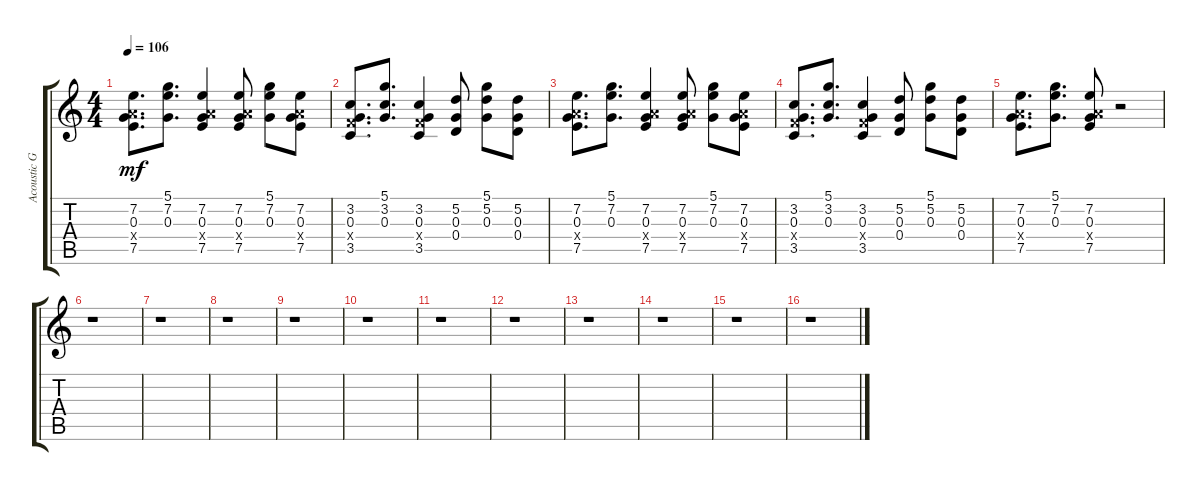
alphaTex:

\track ("Acoustic Guitar" "Acoustic G") {instrument acousticguitarnylon}
\staff {score tabs}
\tuning (D4 A3 G3 D3 A2 D2) {hide}
\ts (4 4)
\tempo 106
\clef g2
\ks c
(7.2 0.3 7.4{x} 7.5).8{d dy mf} (5.1 7.2 0.3).8{d} (7.2 0.3 7.4{x} 7.5).4 (7.2 0.3 7.4{x} 7.5).8 (5.1 7.2 0.3).8 (7.2 0.3 7.4{x} 7.5).8 |
(3.2 0.3 3.4{x} 3.5).8{d} (5.1 3.2 0.3).8{d} (3.2 0.3 3.4{x} 3.5).4 (5.2 0.3 0.4).8 (5.1 5.2 0.3).8 (5.2 0.3 0.4).8 |
(7.2 0.3 7.4{x} 7.5).8{d} (5.1 7.2 0.3).8{d} (7.2 0.3 7.4{x} 7.5).4 (7.2 0.3 7.4{x} 7.5).8 (5.1 7.2 0.3).8 (7.2 0.3 7.4{x} 7.5).8 |
(3.2 0.3 3.4{x} 3.5).8{d} (5.1 3.2 0.3).8{d} (3.2 0.3 3.4{x} 3.5).4 (5.2 0.3 0.4).8 (5.1 5.2 0.3).8 (5.2 0.3 0.4).8 |
(7.2 0.3 7.4{x} 7.5).8{d} (5.1 7.2 0.3).8{d} (7.2 0.3 7.4{x} 7.5).8 r.2 |
r.1 |
r.1 |
r.1 |
r.1 |
r.1 |
r.1 |
r.1 |
r.1 |
r.1 |
r.1 |
r.1
